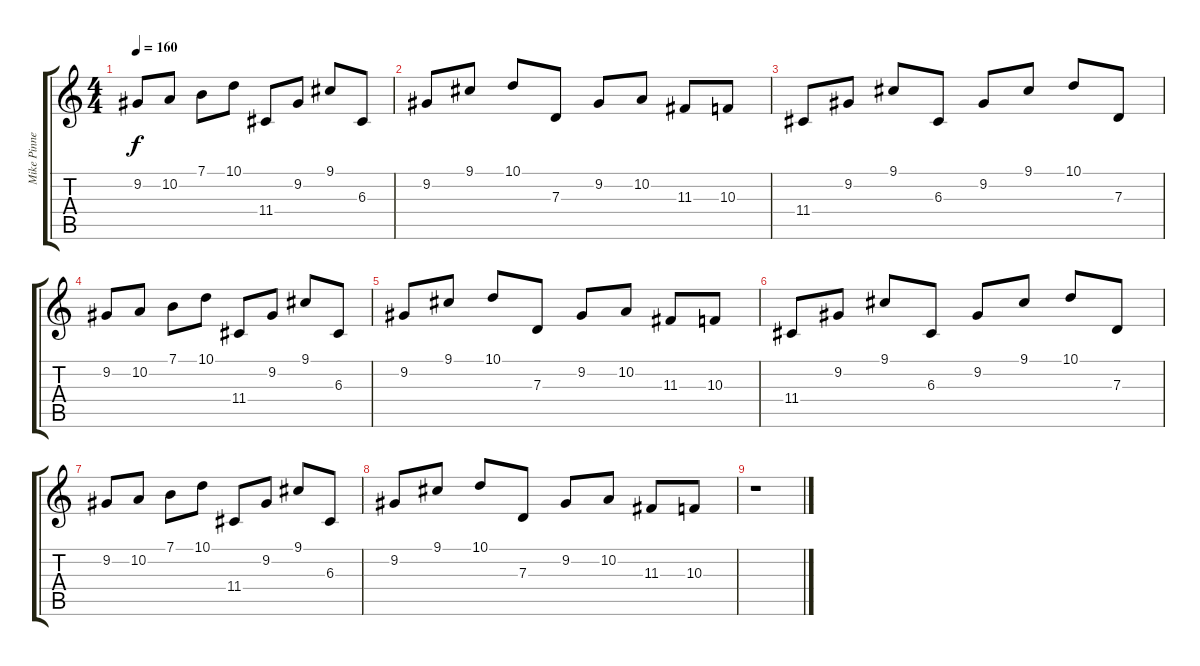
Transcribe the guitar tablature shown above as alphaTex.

\track ("Mike Pinnella (Piano 2)" "Mike Pinne") {instrument electricpiano2}
\staff {score tabs}
\tuning (E4 B3 G3 D3 A2 D2) {hide}
\ts (4 4)
\tempo 160
\clef g2
\ks c
9.2.8{dy f} 10.2.8 7.1.8 10.1.8 11.4.8 9.2.8 9.1.8 6.3.8 |
9.2.8 9.1.8 10.1.8 7.3.8 9.2.8 10.2.8 11.3.8 10.3.8 |
11.4.8 9.2.8 9.1.8 6.3.8 9.2.8 9.1.8 10.1.8 7.3.8 |
9.2.8 10.2.8 7.1.8 10.1.8 11.4.8 9.2.8 9.1.8 6.3.8 |
9.2.8 9.1.8 10.1.8 7.3.8 9.2.8 10.2.8 11.3.8 10.3.8 |
11.4.8 9.2.8 9.1.8 6.3.8 9.2.8 9.1.8 10.1.8 7.3.8 |
9.2.8 10.2.8 7.1.8 10.1.8 11.4.8 9.2.8 9.1.8 6.3.8 |
9.2.8 9.1.8 10.1.8 7.3.8 9.2.8 10.2.8 11.3.8 10.3.8 |
r.1
